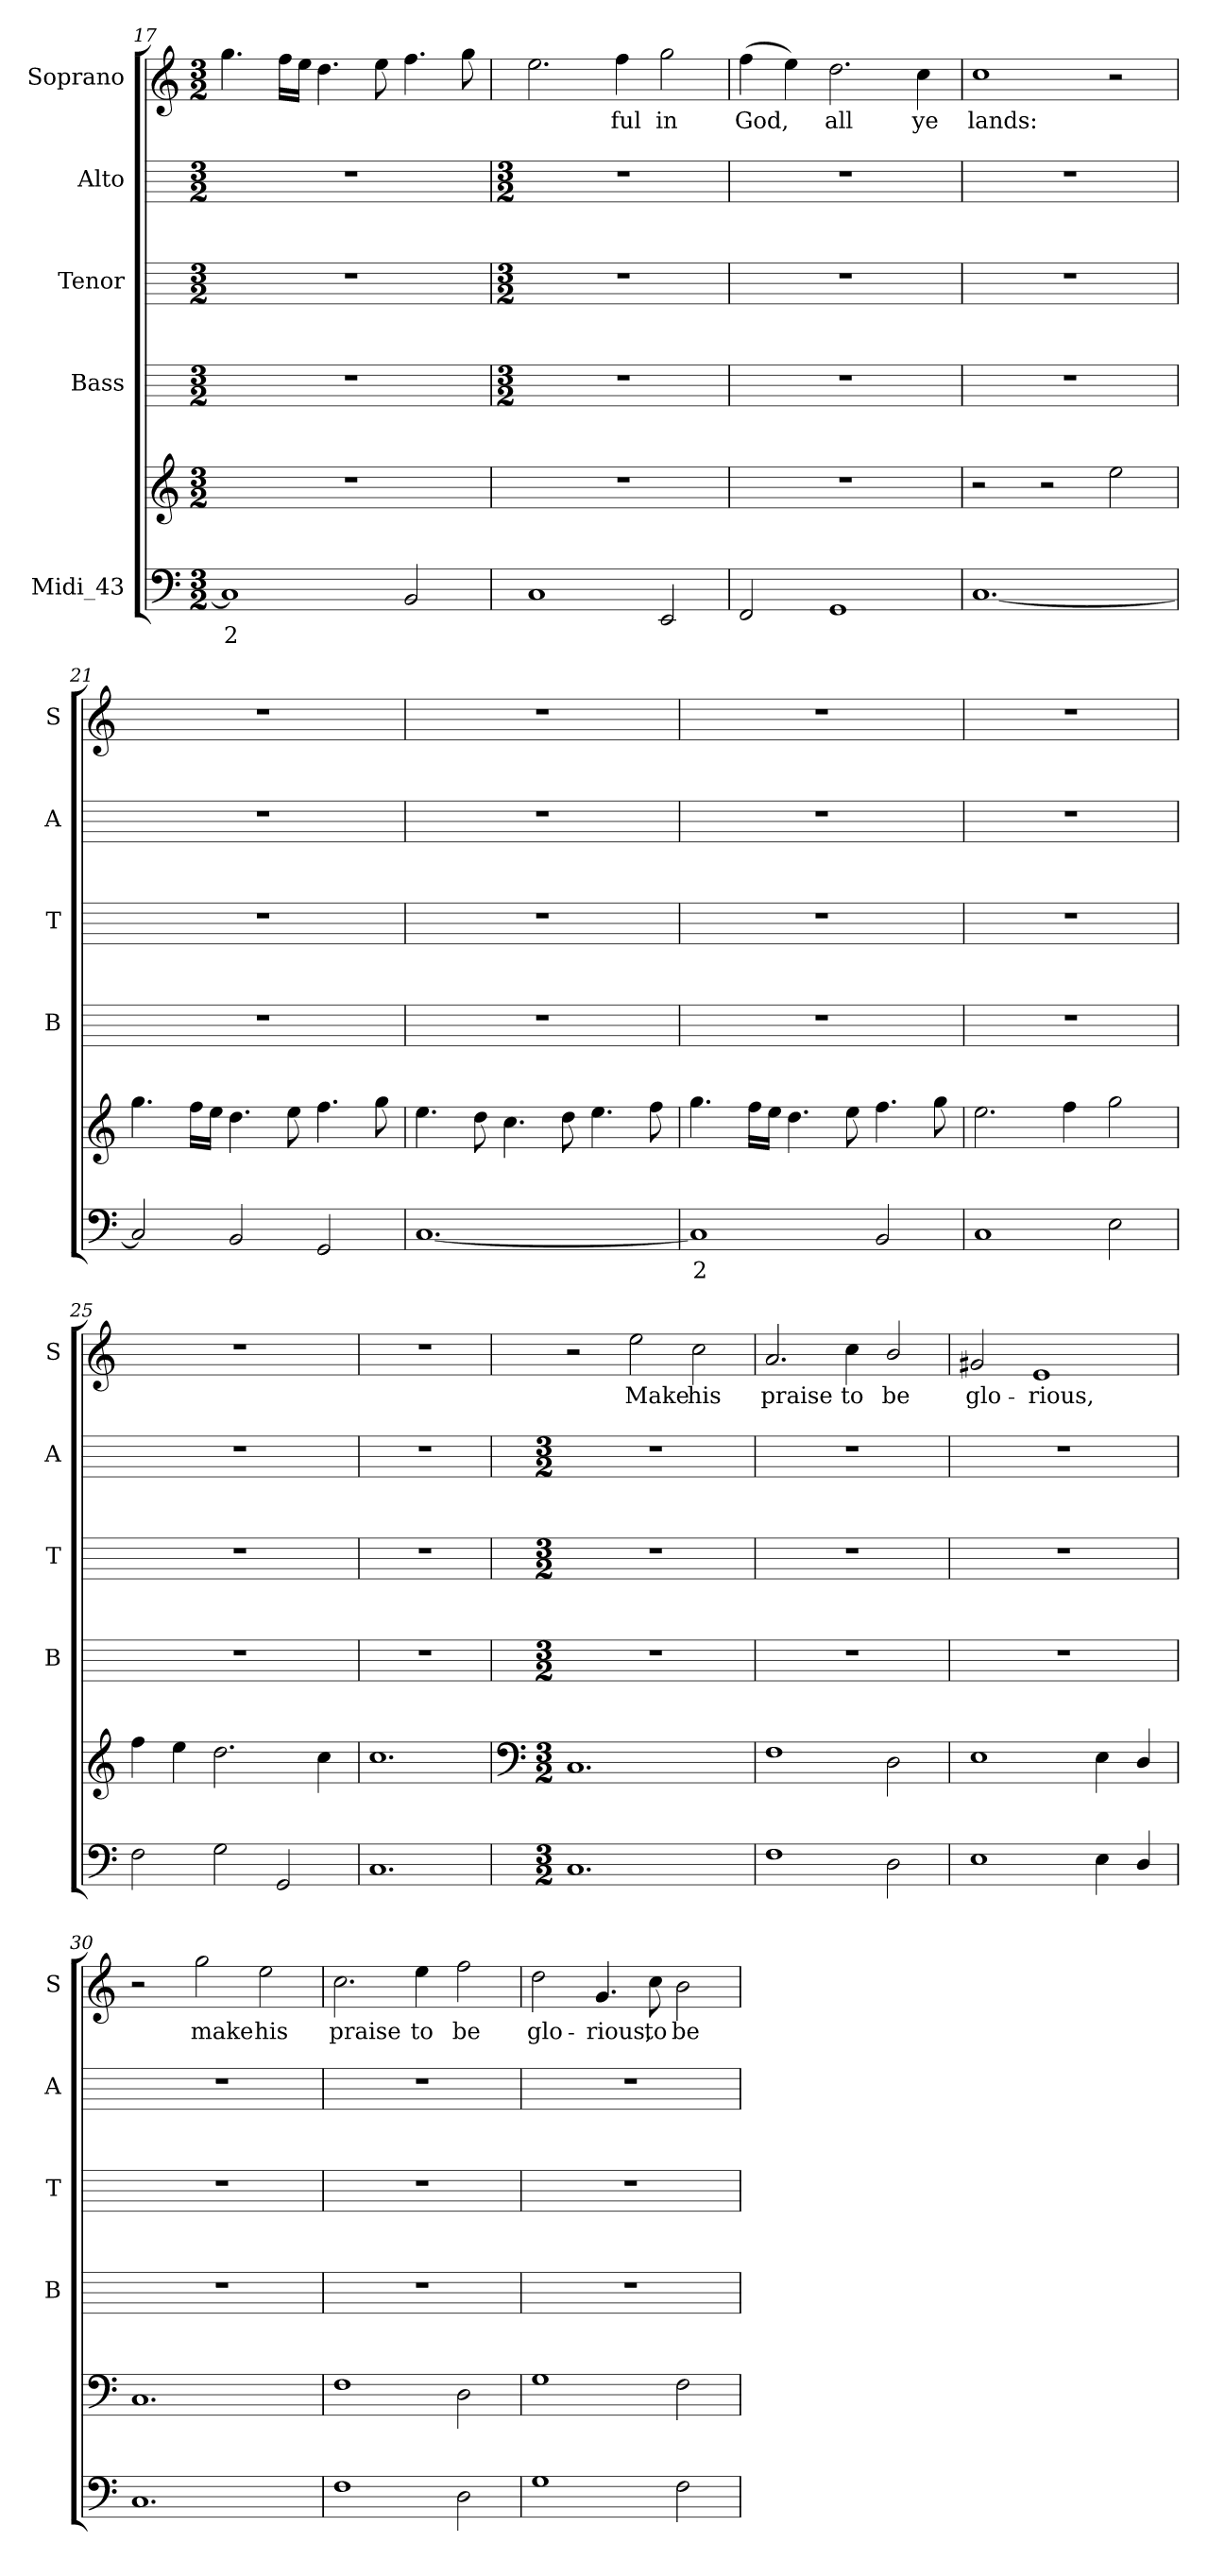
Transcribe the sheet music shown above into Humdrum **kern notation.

**kern	**text	**kern	**kern	**kern	**kern	**kern	**text
*part5	*part5	*part5	*part4	*part3	*part2	*part1	*part1
*staff6	*staff6	*staff5	*staff4	*staff3	*staff2	*staff1	*staff1
*I"Midi_43	*	*	*I"Bass	*I"Tenor	*I"Alto	*I"Soprano	*
*	*	*	*I'B	*I'T	*I'A	*I'S	*
*clefF4	*	*clefG2	*	*	*	*clefG2	*
*k[]	*	*k[]	*	*	*	*k[]	*
*C:	*	*C:	*	*	*	*C:	*
*M3/2	*	*M3/2	*M3/2	*M3/2	*M3/2	*M3/2	*
=17	=17	=17	=17	=17	=17	=17	=17
!	!LO:LY:b	!LO:N:vis=1	!	!	!	!	!
1C]	2	1.r	1.r	1.r	1.r	4.gg	.
.	.	.	.	.	.	16ffLL	.
.	.	.	.	.	.	16eeJJ	.
.	.	.	.	.	.	4.dd	.
.	.	.	.	.	.	8ee	.
2BB	.	.	.	.	.	4.ff	.
.	.	.	.	.	.	8gg	.
!!LO:LB:g=z
=18	=18	=18	=18	=18	=18	=18	=18
*	*	*	*M3/2	*M3/2	*M3/2	*	*
!	!	!LO:N:vis=1	!	!	!	!	!
1C	.	1.r	1.r	1.r	1.r	2.ee	.
!	!	!	!	!	!	!	!LO:LY:b
.	.	.	.	.	.	4ff	ful
!	!	!	!	!	!	!	!LO:LY:b
2EE	.	.	.	.	.	2gg	in
=19	=19	=19	=19	=19	=19	=19	=19
!	!	!LO:N:vis=1	!	!	!	!	!LO:LY:b
2FF	.	1.r	1.r	1.r	1.r	(>4ff	God,
.	.	.	.	.	.	4ee)	.
!	!	!	!	!	!	!	!LO:LY:b
1GG	.	.	.	.	.	2.dd	all
!	!	!	!	!	!	!	!LO:LY:b
.	.	.	.	.	.	4cc	ye
=20	=20	=20	=20	=20	=20	=20	=20
!	!	!	!	!	!	!	!LO:LY:b
[1.C	.	2r	1.r	1.r	1.r	1cc	lands:
.	.	2r	.	.	.	.	.
.	.	2ee	.	.	.	2r	.
=21	=21	=21	=21	=21	=21	=21	=21
!	!	!	!	!	!	!LO:N:vis=1	!
2C]	.	4.gg	1.r	1.r	1.r	1.r	.
.	.	16ffLL	.	.	.	.	.
.	.	16eeJJ	.	.	.	.	.
2BB	.	4.dd	.	.	.	.	.
.	.	8ee	.	.	.	.	.
2GG	.	4.ff	.	.	.	.	.
.	.	8gg	.	.	.	.	.
=22	=22	=22	=22	=22	=22	=22	=22
!	!	!	!	!	!	!LO:N:vis=1	!
[1.C	.	4.ee	1.r	1.r	1.r	1.r	.
.	.	8dd	.	.	.	.	.
.	.	4.cc	.	.	.	.	.
.	.	8dd	.	.	.	.	.
.	.	4.ee	.	.	.	.	.
.	.	8ff	.	.	.	.	.
=23	=23	=23	=23	=23	=23	=23	=23
!	!LO:LY:b	!	!	!	!	!LO:N:vis=1	!
1C]	2	4.gg	1.r	1.r	1.r	1.r	.
.	.	16ffLL	.	.	.	.	.
.	.	16eeJJ	.	.	.	.	.
.	.	4.dd	.	.	.	.	.
.	.	8ee	.	.	.	.	.
2BB	.	4.ff	.	.	.	.	.
.	.	8gg	.	.	.	.	.
=24	=24	=24	=24	=24	=24	=24	=24
!	!	!	!	!	!	!LO:N:vis=1	!
1C	.	2.ee	1.r	1.r	1.r	1.r	.
.	.	4ff	.	.	.	.	.
2E	.	2gg	.	.	.	.	.
=25	=25	=25	=25	=25	=25	=25	=25
!	!	!	!	!	!	!LO:N:vis=1	!
2F	.	4ff	1.r	1.r	1.r	1.r	.
.	.	4ee	.	.	.	.	.
2G	.	2.dd	.	.	.	.	.
2GG	.	.	.	.	.	.	.
.	.	4cc	.	.	.	.	.
=26	=26	=26	=26	=26	=26	=26	=26
!	!	!	!	!	!	!LO:N:vis=1	!
1.C	.	1.cc	1.r	1.r	1.r	1.r	.
!!LO:LB:g=z
=27	=27	=27	=27	=27	=27	=27	=27
*	*	*clefF4	*	*	*	*	*
*k[]	*	*k[]	*	*	*	*	*
*C:	*	*C:	*	*	*	*	*
*M3/2	*	*M3/2	*M3/2	*M3/2	*M3/2	*	*
1.C	.	1.C	1.r	1.r	1.r	2r	.
!	!	!	!	!	!	!	!LO:LY:b
.	.	.	.	.	.	2ee	Make
!	!	!	!	!	!	!	!LO:LY:b
.	.	.	.	.	.	2cc	his
=28	=28	=28	=28	=28	=28	=28	=28
!	!	!	!	!	!	!	!LO:LY:b
1F	.	1F	1.r	1.r	1.r	2.a	praise
!	!	!	!	!	!	!	!LO:LY:b
.	.	.	.	.	.	4cc	to
!	!	!	!	!	!	!	!LO:LY:b
2D	.	2D	.	.	.	2b/	be
=29	=29	=29	=29	=29	=29	=29	=29
!	!	!	!	!	!	!	!LO:LY:b
1E	.	1E	1.r	1.r	1.r	2g#X	glo-
!	!	!	!	!	!	!	!LO:LY:b
.	.	.	.	.	.	1e	-rious,
4E	.	4E	.	.	.	.	.
4D/	.	4D/	.	.	.	.	.
=30	=30	=30	=30	=30	=30	=30	=30
1.C	.	1.C	1.r	1.r	1.r	2r	.
!	!	!	!	!	!	!	!LO:LY:b
.	.	.	.	.	.	2gg	make
!	!	!	!	!	!	!	!LO:LY:b
.	.	.	.	.	.	2ee	his
=31	=31	=31	=31	=31	=31	=31	=31
!	!	!	!	!	!	!	!LO:LY:b
1F	.	1F	1.r	1.r	1.r	2.cc	praise
!	!	!	!	!	!	!	!LO:LY:b
.	.	.	.	.	.	4ee	to
!	!	!	!	!	!	!	!LO:LY:b
2D	.	2D	.	.	.	2ff	be
=32	=32	=32	=32	=32	=32	=32	=32
!	!	!	!	!	!	!	!LO:LY:b
1G	.	1G	1.r	1.r	1.r	2dd	glo-
!	!	!	!	!	!	!	!LO:LY:b
.	.	.	.	.	.	4.g	-rious,
!	!	!	!	!	!	!	!LO:LY:b
.	.	.	.	.	.	8cc	to
!	!	!	!	!	!	!	!LO:LY:b
2F	.	2F	.	.	.	2b	be
=	=	=	=	=	=	=	=
*-	*-	*-	*-	*-	*-	*-	*-
